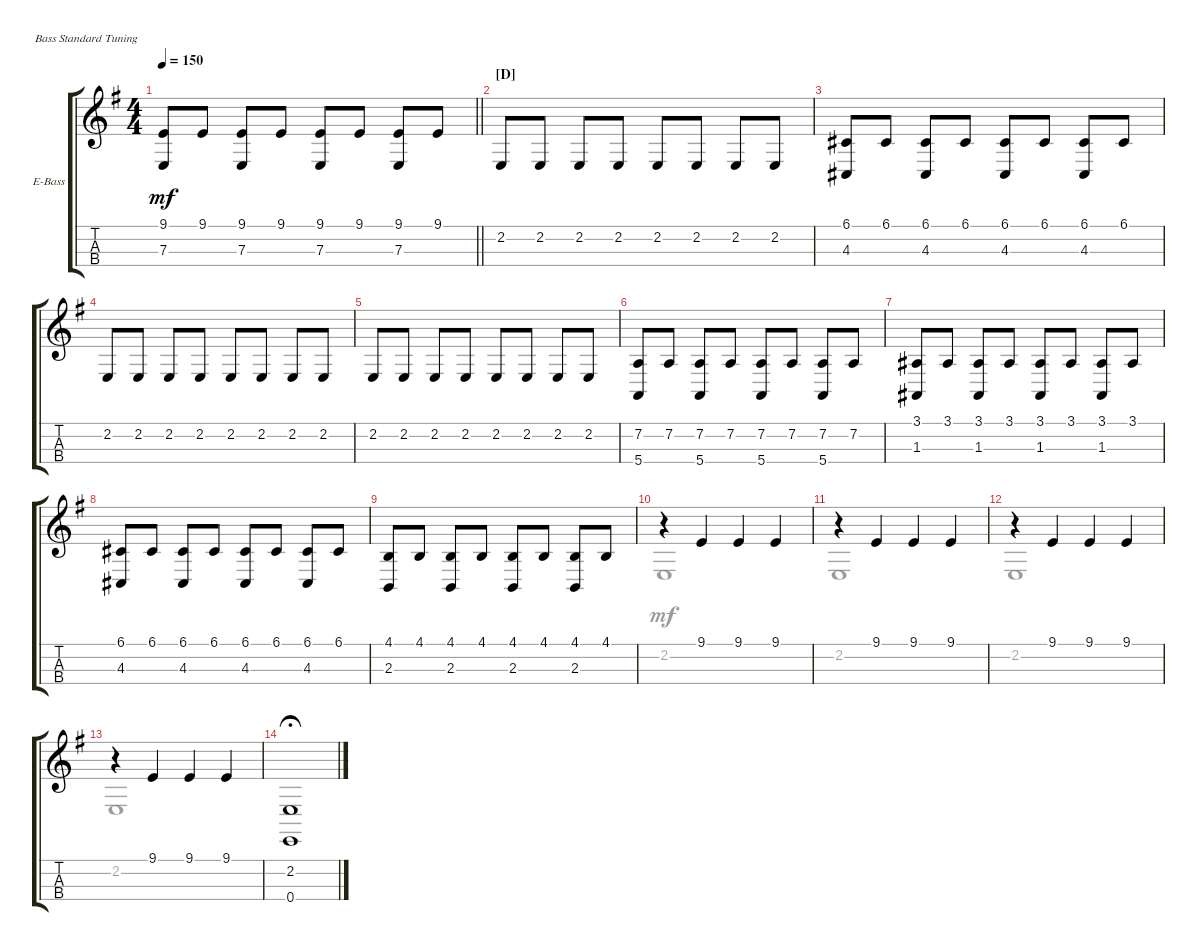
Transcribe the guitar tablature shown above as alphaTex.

\defaultSystemsLayout 4
\bracketExtendMode groupsimilarinstruments
\firstSystemTrackNameOrientation horizontal
\otherSystemsTrackNameOrientation horizontal
\track ("Electric Bass" "E-Bass") {instrument electricbassfinger}
\staff {score tabs}
\tuning (G2 D2 A1 E1)
\voice
\ts (4 4)
\tempo 150
\clef g2
\barLineRight lightlight
\ks g
(7.3 9.1).8{dy mf} 9.1.8 (7.3 9.1).8 9.1.8 (7.3 9.1).8 9.1.8 (7.3 9.1).8 9.1.8 |
\section ("D" "")
2.2.8 2.2.8 2.2.8 2.2.8 2.2.8 2.2.8 2.2.8 2.2.8 |
(6.1 4.3).8 6.1.8 (6.1 4.3).8 6.1.8 (6.1 4.3).8 6.1.8 (6.1 4.3).8 6.1.8 |
2.2.8 2.2.8 2.2.8 2.2.8 2.2.8 2.2.8 2.2.8 2.2.8 |
2.2.8 2.2.8 2.2.8 2.2.8 2.2.8 2.2.8 2.2.8 2.2.8 |
(7.2 5.4).8 7.2.8 (7.2 5.4).8 7.2.8 (7.2 5.4).8 7.2.8 (7.2 5.4).8 7.2.8 |
(3.1 1.3).8 3.1.8 (3.1 1.3).8 3.1.8 (3.1 1.3).8 3.1.8 (3.1 1.3).8 3.1.8 |
(6.1 4.3).8 6.1.8 (6.1 4.3).8 6.1.8 (6.1 4.3).8 6.1.8 (6.1 4.3).8 6.1.8 |
(4.1 2.3).8 4.1.8 (4.1 2.3).8 4.1.8 (4.1 2.3).8 4.1.8 (4.1 2.3).8 4.1.8 |
r.4 9.1.4 9.1.4 9.1.4 |
r.4 9.1.4 9.1.4 9.1.4 |
r.4 9.1.4 9.1.4 9.1.4 |
r.4 9.1.4 9.1.4 9.1.4 |
(0.4 2.2).1{fermata (medium 0.5)}
\voice
\clef g2
\ottava regular
\simile none
\barLineRight lightlight
\ks g
|
|
|
|
|
|
|
|
|
2.2.1 |
2.2.1 |
2.2.1 |
2.2.1 |
